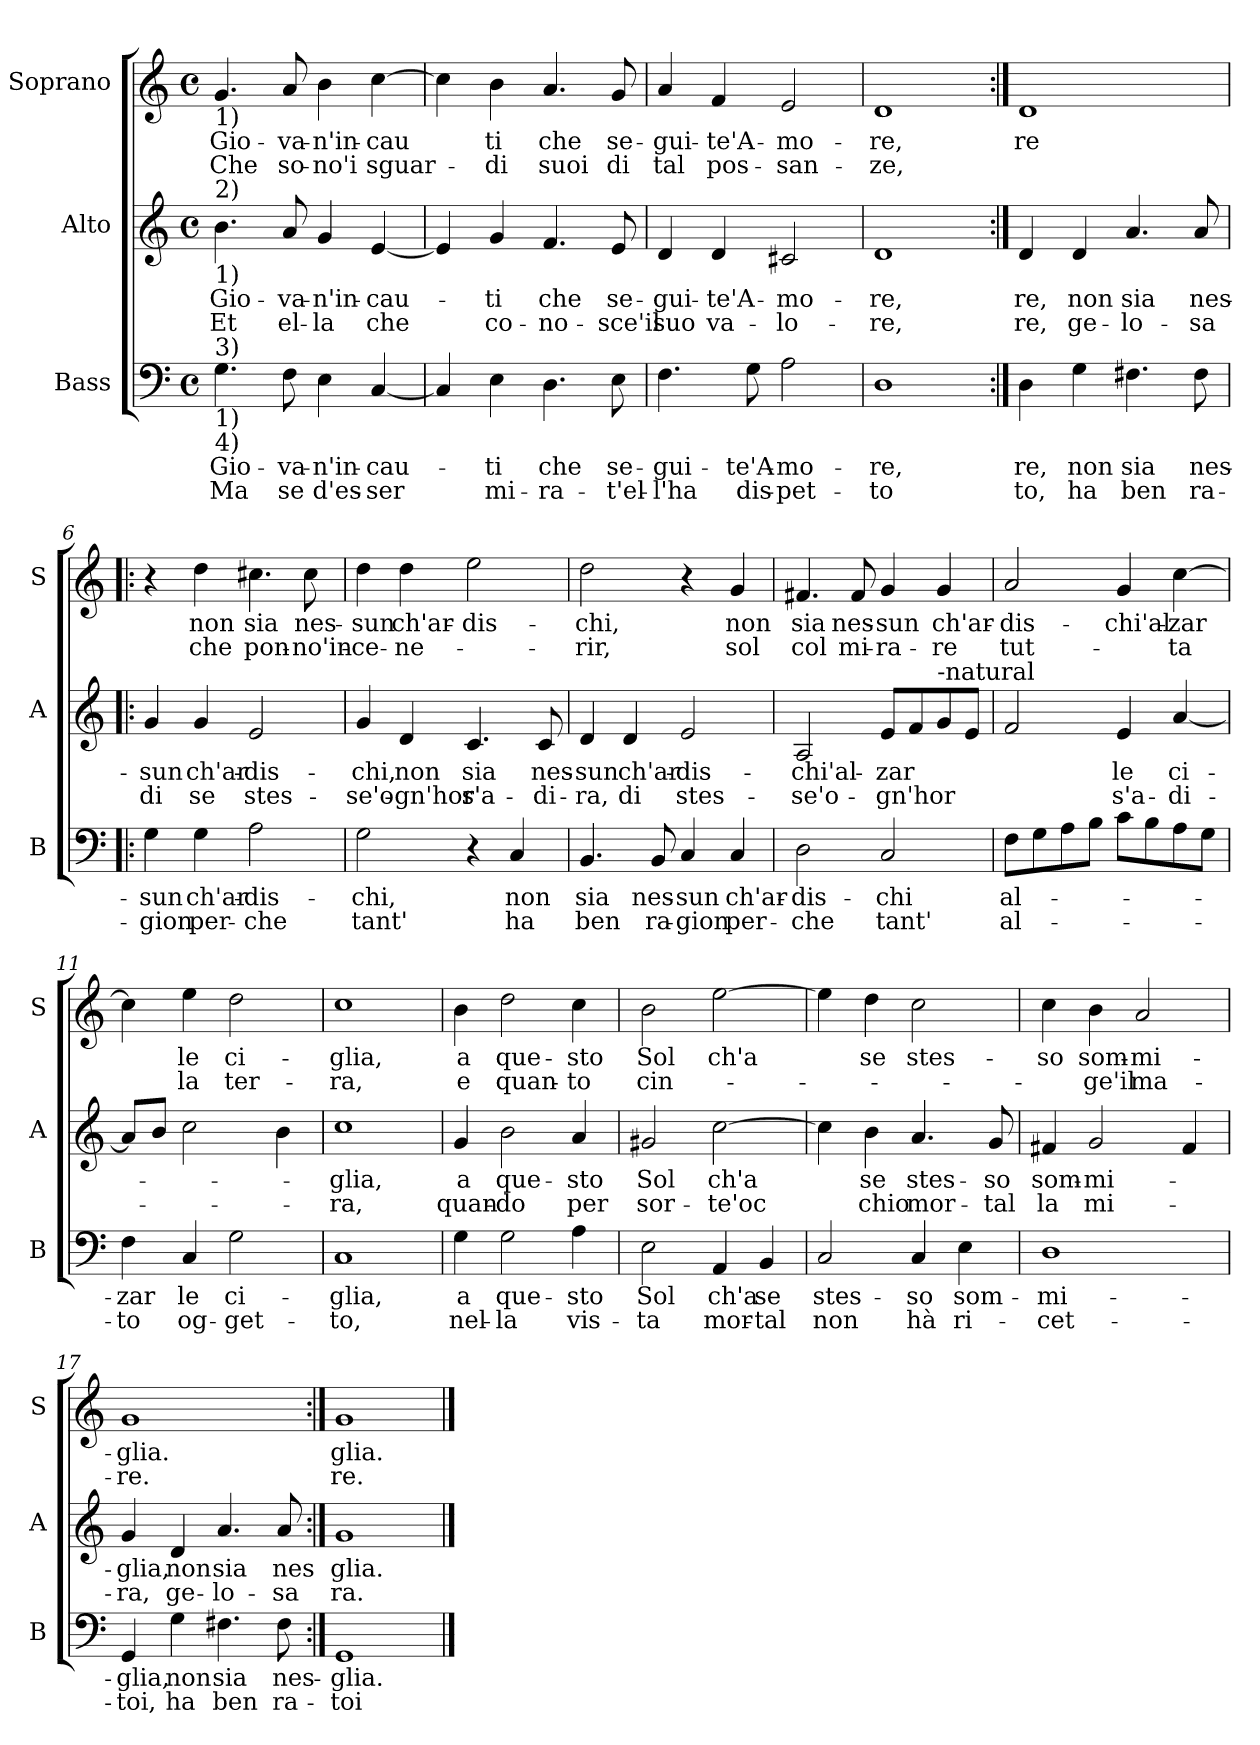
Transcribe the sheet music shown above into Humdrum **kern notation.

**kern	**text	**text	**kern	**text	**text	**kern	**text	**text
*part3	*part3	*part3	*part2	*part2	*part2	*part1	*part1	*part1
*staff3	*staff3	*staff3	*staff2	*staff2	*staff2	*staff1	*staff1	*staff1
*I"Bass	*	*	*I"Alto	*	*	*I"Soprano	*	*
*I'B	*	*	*I'A	*	*	*I'S	*	*
*clefF4	*	*	*clefG2	*	*	*clefG2	*	*
*k[]	*	*	*k[]	*	*	*k[]	*	*
*C:	*	*	*C:	*	*	*C:	*	*
*M4/4	*	*	*M4/4	*	*	*M4/4	*	*
*met(c)	*	*	*met(c)	*	*	*met(c)	*	*
=1	=1	=1	=1	=1	=1	=1	=1	=1
!	!	!	!	!	!	!LO:TX:b:t=1)	!	!
!	!	!	!LO:TX:a:t=2)	!	!	!	!	!
!	!	!	!LO:TX:b:t=1)	!	!	!	!	!
!LO:TX:a:t=3)	!	!	!	!	!	!	!	!
!LO:TX:b:t=1)	!	!	!	!	!	!	!	!
!LO:TX:b:t=4)	!	!	!	!	!	!	!	!
!	!LO:LY:b	!LO:LY:b	!	!LO:LY:b	!LO:LY:b	!	!LO:LY:b	!LO:LY:b
4.G\	Gio-	Ma	4.b\	Gio-	Et	4.g/	Gio-	Che
!	!LO:LY:b	!LO:LY:b	!	!LO:LY:b	!LO:LY:b	!	!LO:LY:b	!LO:LY:b
8F\	-va-	se	8a/	-va-	el-	8a/	-va-	so-
!	!LO:LY:b	!LO:LY:b	!	!LO:LY:b	!LO:LY:b	!	!LO:LY:b	!LO:LY:b
4E\	-n'in-	d'es-	4g/	-n'in-	-la	4b\	-n'in-	-no'i
!	!LO:LY:b	!LO:LY:b	!	!LO:LY:b	!LO:LY:b	!	!LO:LY:b	!LO:LY:b
[4C/	-cau-	-ser	[4e/	-cau-	che	[4cc\	-cau	sguar-
=2	=2	=2	=2	=2	=2	=2	=2	=2
4C/]	.	.	4e/]	.	.	4cc\]	.	.
!	!LO:LY:b	!LO:LY:b	!	!LO:LY:b	!LO:LY:b	!	!LO:LY:b	!LO:LY:b
4E\	-ti	mi-	4g/	-ti	co-	4b\	ti	-di
!	!LO:LY:b	!LO:LY:b	!	!LO:LY:b	!LO:LY:b	!	!LO:LY:b	!LO:LY:b
4.D\	che	-ra-	4.f/	che	-no-	4.a/	che	suoi
!	!LO:LY:b	!LO:LY:b	!	!LO:LY:b	!LO:LY:b	!	!LO:LY:b	!LO:LY:b
8E\	se-	-t'el-	8e/	se-	-sce'il	8g/	se-	di
=3	=3	=3	=3	=3	=3	=3	=3	=3
!	!LO:LY:b	!LO:LY:b	!	!LO:LY:b	!LO:LY:b	!	!LO:LY:b	!LO:LY:b
4.F\	-gui-	-l'ha	4d/	-gui-	suo	4a/	-gui-	tal
!	!	!	!	!LO:LY:b	!LO:LY:b	!	!LO:LY:b	!LO:LY:b
.	.	.	4d/	-te'A-	va-	4f/	-te'A-	pos-
!	!LO:LY:b	!LO:LY:b	!	!	!	!	!	!
8G\	-te'A-	dis-	.	.	.	.	.	.
!	!LO:LY:b	!LO:LY:b	!	!LO:LY:b	!LO:LY:b	!	!LO:LY:b	!LO:LY:b
2A\	-mo-	-pet-	2c#X/	-mo-	-lo-	2e/	-mo-	-san-
=4	=4	=4	=4	=4	=4	=4	=4	=4
!	!LO:LY:b	!LO:LY:b	!	!LO:LY:b	!LO:LY:b	!	!LO:LY:b	!LO:LY:b
1D	-re,	-to	1d	-re,	-re,	1d	-re,	-ze,
!!LO:LB:g=z
=5:|!	=5:|!	=5:|!	=5:|!	=5:|!	=5:|!	=5:|!	=5:|!	=5:|!
!	!LO:LY:b	!LO:LY:b	!	!LO:LY:b	!LO:LY:b	!	!LO:LY:b	!
4D\	re,	to,	4d/	re,	re,	1d	re	.
!	!LO:LY:b	!LO:LY:b	!	!LO:LY:b	!LO:LY:b	!	!	!
4G\	non	ha	4d/	non	ge-	.	.	.
!	!LO:LY:b	!LO:LY:b	!	!LO:LY:b	!LO:LY:b	!	!	!
4.F#X\	sia	ben	4.a/	sia	-lo-	.	.	.
!	!LO:LY:b	!LO:LY:b	!	!LO:LY:b	!LO:LY:b	!	!	!
8F#\	nes-	ra-	8a/	nes-	-sa	.	.	.
=6!|:	=6!|:	=6!|:	=6!|:	=6!|:	=6!|:	=6!|:	=6!|:	=6!|:
!	!LO:LY:b	!LO:LY:b	!	!LO:LY:b	!LO:LY:b	!	!	!
4G\	-sun	-gion	4g/	-sun	di	4r	.	.
!	!LO:LY:b	!LO:LY:b	!	!LO:LY:b	!LO:LY:b	!	!LO:LY:b	!LO:LY:b
4G\	ch'ar-	per-	4g/	ch'ar-	se	4dd\	non	che
!	!LO:LY:b	!LO:LY:b	!	!LO:LY:b	!LO:LY:b	!	!LO:LY:b	!LO:LY:b
2A\	-dis-	-che	2e/	-dis-	stes-	4.cc#X\	sia	pon-
!	!	!	!	!	!	!	!LO:LY:b	!LO:LY:b
.	.	.	.	.	.	8cc#\	nes-	-no'in-
=7	=7	=7	=7	=7	=7	=7	=7	=7
!	!LO:LY:b	!LO:LY:b	!	!LO:LY:b	!LO:LY:b	!	!LO:LY:b	!LO:LY:b
2G\	-chi,	tant'	4g/	-chi,	-se'o-	4dd\	-sun	-ce-
!	!	!	!	!LO:LY:b	!LO:LY:b	!	!LO:LY:b	!LO:LY:b
.	.	.	4d/	non	-gn'hor	4dd\	ch'ar-	-ne-
!	!	!	!	!LO:LY:b	!LO:LY:b	!	!LO:LY:b	!
4r	.	.	4.c/	sia	s'a-	2ee\	-dis-	.
!	!LO:LY:b	!LO:LY:b	!	!	!	!	!	!
4C/	non	ha	.	.	.	.	.	.
!	!	!	!	!LO:LY:b	!LO:LY:b	!	!	!
.	.	.	8c/	nes-	-di-	.	.	.
=8	=8	=8	=8	=8	=8	=8	=8	=8
!	!LO:LY:b	!LO:LY:b	!	!LO:LY:b	!LO:LY:b	!	!LO:LY:b	!LO:LY:b
4.BB/	sia	ben	4d/	-sun	-ra,	2dd\	-chi,	-rir,
!	!	!	!	!LO:LY:b	!LO:LY:b	!	!	!
.	.	.	4d/	ch'ar-	di	.	.	.
!	!LO:LY:b	!LO:LY:b	!	!	!	!	!	!
8BB/	nes-	ra-	.	.	.	.	.	.
!	!LO:LY:b	!LO:LY:b	!	!LO:LY:b	!LO:LY:b	!	!	!
4C/	-sun	-gion	2e/	-dis-	stes-	4r	.	.
!	!LO:LY:b	!LO:LY:b	!	!	!	!	!LO:LY:b	!LO:LY:b
4C/	ch'ar-	per-	.	.	.	4g/	non	sol
=9	=9	=9	=9	=9	=9	=9	=9	=9
!	!LO:LY:b	!LO:LY:b	!	!LO:LY:b	!LO:LY:b	!	!LO:LY:b	!LO:LY:b
2D\	-dis-	-che	2A/	-chi'al-	-se'o-	4.f#X/	sia	col
!	!	!	!	!	!	!	!LO:LY:b	!LO:LY:b
.	.	.	.	.	.	8f#/	nes-	mi-
!	!LO:LY:b	!LO:LY:b	!	!LO:LY:b	!LO:LY:b	!	!LO:LY:b	!LO:LY:b
2C/	-chi	tant'	8e/L	-zar	-gn'hor	4g/	-sun	-ra-
.	.	.	8f/	.	.	.	.	.
!	!	!	!LO:TX:a:t=-natural	!	!	!	!	!
!	!	!	!	!	!	!	!LO:LY:b	!LO:LY:b
.	.	.	8g/	.	.	4g/	ch'ar-	-re
.	.	.	8e/J	.	.	.	.	.
!!LO:PB:g=z
=10	=10	=10	=10	=10	=10	=10	=10	=10
!	!LO:LY:b	!LO:LY:b	!	!	!	!	!LO:LY:b	!LO:LY:b
8F\L	al-	al-	2f/	.	.	2a/	-dis-	tut-
8G\	.	.	.	.	.	.	.	.
8A\	.	.	.	.	.	.	.	.
8B\J	.	.	.	.	.	.	.	.
!	!	!	!	!LO:LY:b	!LO:LY:b	!	!LO:LY:b	!
8c\L	.	.	4e/	le	s'a-	4g/	-chi'al-	.
8B\	.	.	.	.	.	.	.	.
!	!	!	!	!LO:LY:b	!LO:LY:b	!	!LO:LY:b	!LO:LY:b
8A\	.	.	[4a/	ci-	-di-	[4cc\	-zar	-ta
8G\J	.	.	.	.	.	.	.	.
=11	=11	=11	=11	=11	=11	=11	=11	=11
!	!LO:LY:b	!LO:LY:b	!	!	!	!	!	!
4F\	-zar	-to	8a/L]	.	.	4cc\]	.	.
.	.	.	8b/J	.	.	.	.	.
!	!LO:LY:b	!LO:LY:b	!	!	!	!	!LO:LY:b	!LO:LY:b
4C/	le	og-	2cc\	.	.	4ee\	le	la
!	!LO:LY:b	!LO:LY:b	!	!	!	!	!LO:LY:b	!LO:LY:b
2G\	ci-	-get-	.	.	.	2dd\	ci-	ter-
.	.	.	4b\	.	.	.	.	.
=12	=12	=12	=12	=12	=12	=12	=12	=12
!	!LO:LY:b	!LO:LY:b	!	!LO:LY:b	!LO:LY:b	!	!LO:LY:b	!LO:LY:b
1C	-glia,	-to,	1cc	-glia,	-ra,	1cc	-glia,	-ra,
=13	=13	=13	=13	=13	=13	=13	=13	=13
!	!LO:LY:b	!LO:LY:b	!	!LO:LY:b	!LO:LY:b	!	!LO:LY:b	!LO:LY:b
4G\	a	nel-	4g/	a	quan-	4b\	a	e
!	!LO:LY:b	!LO:LY:b	!	!LO:LY:b	!LO:LY:b	!	!LO:LY:b	!LO:LY:b
2G\	que-	-la	2b\	que-	-do	2dd\	que-	quan-
!	!LO:LY:b	!LO:LY:b	!	!LO:LY:b	!LO:LY:b	!	!LO:LY:b	!LO:LY:b
4A\	-sto	vis-	4a/	-sto	per	4cc\	-sto	-to
!!LO:LB:g=z
=14	=14	=14	=14	=14	=14	=14	=14	=14
!	!LO:LY:b	!LO:LY:b	!	!LO:LY:b	!LO:LY:b	!	!LO:LY:b	!LO:LY:b
2E\	Sol	-ta	2g#X/	Sol	sor-	2b\	Sol	cin-
!	!LO:LY:b	!LO:LY:b	!	!LO:LY:b	!LO:LY:b	!	!LO:LY:b	!
4AA/	ch'a	mor-	[2cc\	ch'a	-te'oc	[2ee\	ch'a	.
!	!LO:LY:b	!LO:LY:b	!	!	!	!	!	!
4BB/	se	-tal	.	.	.	.	.	.
=15	=15	=15	=15	=15	=15	=15	=15	=15
!	!LO:LY:b	!LO:LY:b	!	!	!	!	!	!
2C/	stes-	non	4cc\]	.	.	4ee\]	.	.
!	!	!	!	!LO:LY:b	!LO:LY:b	!	!LO:LY:b	!
.	.	.	4b\	se	chio	4dd\	se	.
!	!LO:LY:b	!LO:LY:b	!	!LO:LY:b	!LO:LY:b	!	!LO:LY:b	!
4C/	-so	hà	4.a/	stes-	mor-	2cc\	stes-	.
!	!LO:LY:b	!LO:LY:b	!	!	!	!	!	!
4E\	som-	ri-	.	.	.	.	.	.
!	!	!	!	!LO:LY:b	!LO:LY:b	!	!	!
.	.	.	8g/	-so	-tal	.	.	.
=16	=16	=16	=16	=16	=16	=16	=16	=16
!	!LO:LY:b	!LO:LY:b	!	!LO:LY:b	!LO:LY:b	!	!LO:LY:b	!
1D	-mi-	-cet-	4f#X/	som-	la	4cc\	-so	.
!	!	!	!	!LO:LY:b	!LO:LY:b	!	!LO:LY:b	!LO:LY:b
.	.	.	2g/	-mi-	mi-	4b\	som-	-ge'il
!	!	!	!	!	!	!	!LO:LY:b	!LO:LY:b
.	.	.	.	.	.	2a/	-mi-	ma-
.	.	.	4f#/	.	.	.	.	.
=17	=17	=17	=17	=17	=17	=17	=17	=17
!	!LO:LY:b	!LO:LY:b	!	!LO:LY:b	!LO:LY:b	!	!LO:LY:b	!LO:LY:b
4GG/	-glia,	-toi,	4g/	-glia,	-ra,	1g	-glia.	-re.
!	!LO:LY:b	!LO:LY:b	!	!LO:LY:b	!LO:LY:b	!	!	!
4G\	non	ha	4d/	non	ge-	.	.	.
!	!LO:LY:b	!LO:LY:b	!	!LO:LY:b	!LO:LY:b	!	!	!
4.F#X\	sia	ben	4.a/	sia	-lo-	.	.	.
!	!LO:LY:b	!LO:LY:b	!	!LO:LY:b	!LO:LY:b	!	!	!
8F#\	nes-	ra-	8a/	nes	-sa	.	.	.
=18:|!	=18:|!	=18:|!	=18:|!	=18:|!	=18:|!	=18:|!	=18:|!	=18:|!
!	!LO:LY:b	!LO:LY:b	!	!LO:LY:b	!LO:LY:b	!	!LO:LY:b	!LO:LY:b
1GG	-glia.	-toi	1g	glia.	ra.	1g	glia.	re.
==	==	==	==	==	==	==	==	==
*-	*-	*-	*-	*-	*-	*-	*-	*-
